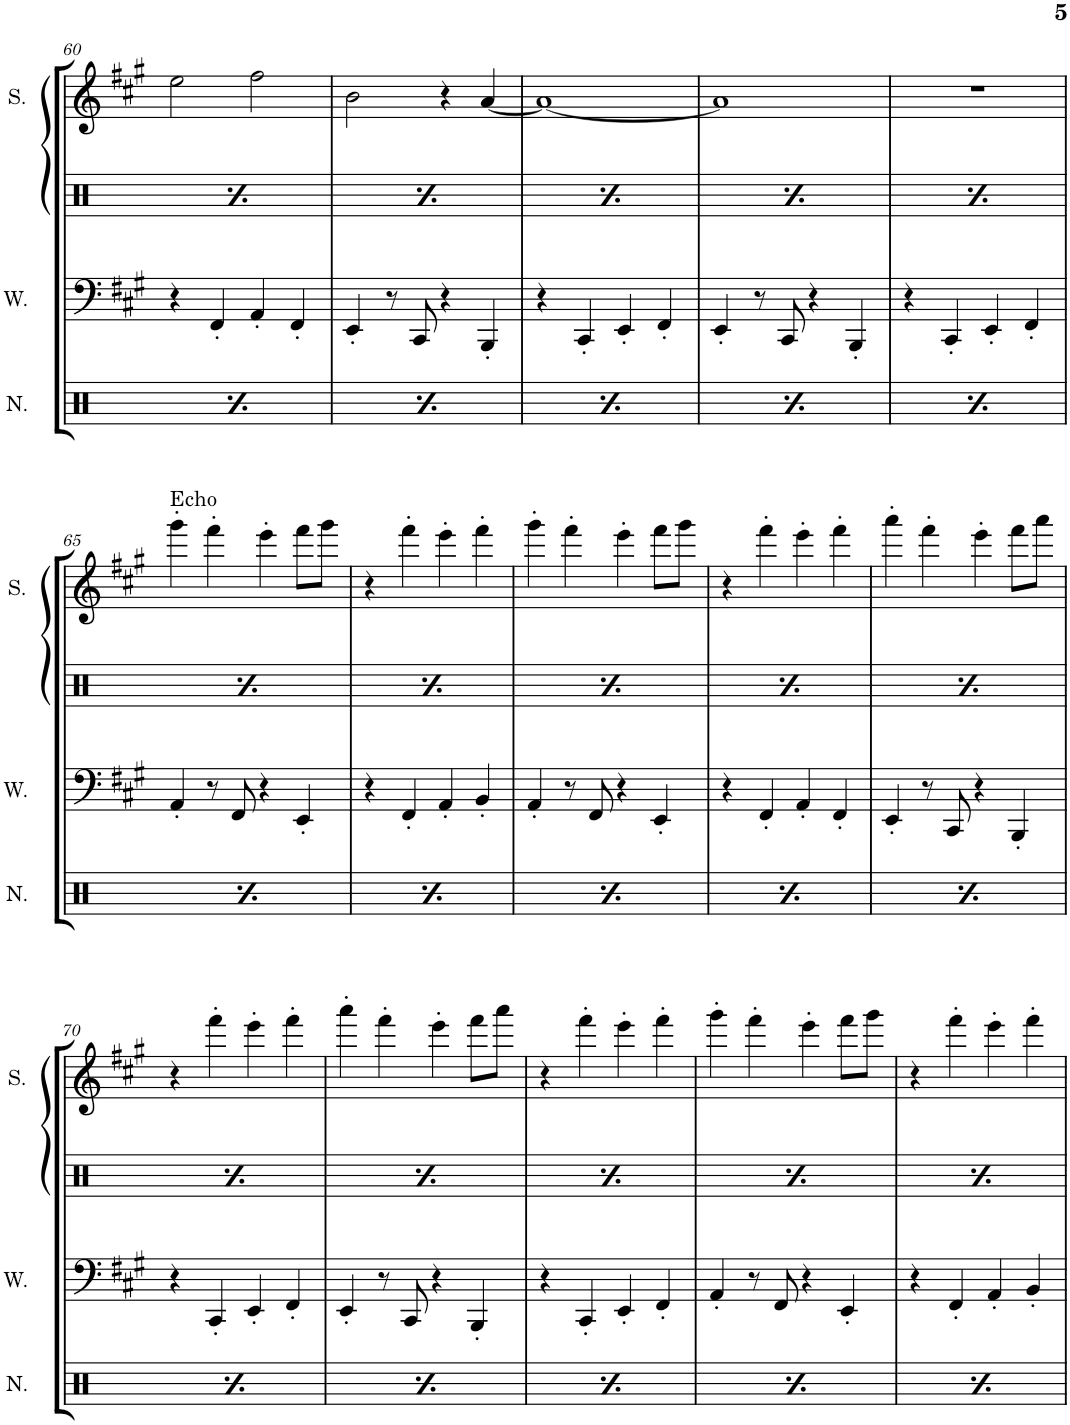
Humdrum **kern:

**kern	**kern	**kern	**kern	**kern	**kern
*part6	*part5	*part4	*part3	*part2	*part1
*staff6	*staff5	*staff4	*staff3	*staff2	*staff1
*I"Noise	*I"Saw Synthesizer	*I"Wave	*I"Drumset	*I"Square Synthesizer	*I"Square
*I'N.	*	*I'W.	*	*	*I'S.
!!LO:PB:g=z
*clefX	*clefF4	*clefF4	*clefX	*clefG2	*clefG2
*k[]	*k[f#c#g#]	*k[f#c#g#]	*k[]	*k[f#c#g#]	*k[f#c#g#]
*M2/2	*M2/2	*M2/2	*M2/2	*M2/2	*M2/2
*met(c|)	*met(c|)	*met(c|)	*met(c|)	*met(c|)	*met(c|)
=60	=60	=60	=60	=60	=60
8Rgg^/L	4r	4r	4Rf\	1r	2ee\
8Rgg/J	.	.	.	.	.
!LO:N:head=diamond	!	!	!	!	!
4Rdd/	8r	4FF#'/	4r	.	.
.	4FF#'	.	.	.	.
8Rgg^/L	.	4AA'/	4Rf\	.	2ff#\
8Rgg/J	4AA'	.	.	.	.
!LO:N:head=diamond	!	!	!	!	!
4Rdd/	.	4FF#'/	4r	.	.
.	8FF#	.	.	.	.
=61	=61	=61	=61	=61	=61
8Rgg^/L	8r	4EE'/	4Rf\	1r	2b\
8Rgg/J	4EE'	.	.	.	.
!LO:N:head=diamond	!	!	!	!	!
4Rdd/	.	8r	4r	.	.
.	8r	8CC#/	.	.	.
8Rgg^/L	8CC#	4r	4Rf\	.	4r
8Rgg/J	4r	.	.	.	.
!LO:N:head=diamond	!	!	!	!	!
4Rdd/	.	4BBB'/	4r	.	[4a/
.	8BBB	.	.	.	.
=62	=62	=62	=62	=62	=62
8Rgg^/L	4r	4r	4Rf\	1r	1a_
8Rgg/J	.	.	.	.	.
!LO:N:head=diamond	!	!	!	!	!
4Rdd/	8r	4CC#'/	4r	.	.
.	4CC#'	.	.	.	.
8Rgg^/L	.	4EE'/	4Rf\	.	.
8Rgg/J	4EE'	.	.	.	.
!LO:N:head=diamond	!	!	!	!	!
4Rdd/	.	4FF#'/	4r	.	.
.	8FF#	.	.	.	.
=63	=63	=63	=63	=63	=63
8Rgg^/L	8r	4EE'/	4Rf\	1r	1a]
8Rgg/J	4EE'	.	.	.	.
!LO:N:head=diamond	!	!	!	!	!
4Rdd/	.	8r	4r	.	.
.	8r	8CC#/	.	.	.
8Rgg^/L	8CC#	4r	4Rf\	.	.
8Rgg/J	4r	.	.	.	.
!LO:N:head=diamond	!	!	!	!	!
4Rdd/	.	4BBB'/	4r	.	.
.	8BBB	.	.	.	.
=64	=64	=64	=64	=64	=64
8Rgg^/L	4r	4r	4Rf\	1r	1r
8Rgg/J	.	.	.	.	.
!LO:N:head=diamond	!	!	!	!	!
4Rdd/	8r	4CC#'/	4r	.	.
.	4CC#'	.	.	.	.
8Rgg^/L	.	4EE'/	4Rf\	.	.
8Rgg/J	4EE'	.	.	.	.
!LO:N:head=diamond	!	!	!	!	!
4Rdd/	.	4FF#'/	4r	.	.
.	8FF#	.	.	.	.
!!LO:LB:g=z
=65	=65	=65	=65	=65	=65
!	!	!	!	!	!LO:TX:a:t=Echo
8Rgg^/L	8r	4AA'/	4Rf\	8r	4ggg#'\
8Rgg/J	4AA'	.	.	4ggg#'	.
!LO:N:head=diamond	!	!	!	!	!
4Rdd/	.	8r	4r	.	4fff#'\
.	8r	8FF#/	.	4fff#'	.
8Rgg^/L	8FF#	4r	4Rf\	.	4eee'\
8Rgg/J	4r	.	.	4eee'	.
!LO:N:head=diamond	!	!	!	!	!
4Rdd/	.	4EE'/	4r	.	8fff#\L
.	8EE	.	.	8fff#	8ggg#\J
=66	=66	=66	=66	=66	=66
8Rgg^/L	4r	4r	4Rf\	8ggg#	4r
8Rgg/J	.	.	.	4r	.
!LO:N:head=diamond	!	!	!	!	!
4Rdd/	8r	4FF#'/	4r	.	4fff#'\
.	4FF#'	.	.	4fff#'	.
8Rgg^/L	.	4AA'/	4Rf\	.	4eee'\
8Rgg/J	4AA'	.	.	4eee'	.
!LO:N:head=diamond	!	!	!	!	!
4Rdd/	.	4BB'/	4r	.	4fff#'\
.	8BB	.	.	8fff#	.
=67	=67	=67	=67	=67	=67
8Rgg^/L	8r	4AA'/	4Rf\	8r	4ggg#'\
8Rgg/J	4AA'	.	.	4ggg#'	.
!LO:N:head=diamond	!	!	!	!	!
4Rdd/	.	8r	4r	.	4fff#'\
.	8r	8FF#/	.	4fff#'	.
8Rgg^/L	8FF#	4r	4Rf\	.	4eee'\
8Rgg/J	4r	.	.	4eee'	.
!LO:N:head=diamond	!	!	!	!	!
4Rdd/	.	4EE'/	4r	.	8fff#\L
.	8EE	.	.	8fff#	8ggg#\J
=68	=68	=68	=68	=68	=68
8Rgg^/L	4r	4r	4Rf\	8ggg#	4r
8Rgg/J	.	.	.	4r	.
!LO:N:head=diamond	!	!	!	!	!
4Rdd/	8r	4FF#'/	4r	.	4fff#'\
.	4FF#'	.	.	4fff#'	.
8Rgg^/L	.	4AA'/	4Rf\	.	4eee'\
8Rgg/J	4AA'	.	.	4eee'	.
!LO:N:head=diamond	!	!	!	!	!
4Rdd/	.	4FF#'/	4r	.	4fff#'\
.	8FF#	.	.	8fff#	.
=69	=69	=69	=69	=69	=69
8Rgg^/L	8r	4EE'/	4Rf\	8r	4aaa'\
8Rgg/J	4EE'	.	.	4aaa'	.
!LO:N:head=diamond	!	!	!	!	!
4Rdd/	.	8r	4r	.	4fff#'\
.	8r	8CC#/	.	4fff#'	.
8Rgg^/L	8CC#	4r	4Rf\	.	4eee'\
8Rgg/J	4r	.	.	4eee'	.
!LO:N:head=diamond	!	!	!	!	!
4Rdd/	.	4BBB'/	4r	.	8fff#\L
.	8BBB	.	.	8fff#	8aaa\J
!!LO:LB:g=z
=70	=70	=70	=70	=70	=70
8Rgg^/L	4r	4r	4Rf\	8aaa	4r
8Rgg/J	.	.	.	4r	.
!LO:N:head=diamond	!	!	!	!	!
4Rdd/	8r	4CC#'/	4r	.	4fff#'\
.	4CC#'	.	.	4fff#'	.
8Rgg^/L	.	4EE'/	4Rf\	.	4eee'\
8Rgg/J	4EE'	.	.	4eee'	.
!LO:N:head=diamond	!	!	!	!	!
4Rdd/	.	4FF#'/	4r	.	4fff#'\
.	8FF#	.	.	8fff#	.
=71	=71	=71	=71	=71	=71
8Rgg^/L	8r	4EE'/	4Rf\	8r	4aaa'\
8Rgg/J	4EE'	.	.	4aaa'	.
!LO:N:head=diamond	!	!	!	!	!
4Rdd/	.	8r	4r	.	4fff#'\
.	8r	8CC#/	.	4fff#'	.
8Rgg^/L	8CC#	4r	4Rf\	.	4eee'\
8Rgg/J	4r	.	.	4eee'	.
!LO:N:head=diamond	!	!	!	!	!
4Rdd/	.	4BBB'/	4r	.	8fff#\L
.	8BBB	.	.	8fff#	8aaa\J
=72	=72	=72	=72	=72	=72
8Rgg^/L	4r	4r	4Rf\	8aaa	4r
8Rgg/J	.	.	.	4r	.
!LO:N:head=diamond	!	!	!	!	!
4Rdd/	8r	4CC#'/	4r	.	4fff#'\
.	4CC#'	.	.	4fff#'	.
8Rgg^/L	.	4EE'/	4Rf\	.	4eee'\
8Rgg/J	4EE'	.	.	4eee'	.
!LO:N:head=diamond	!	!	!	!	!
4Rdd/	.	4FF#'/	4r	.	4fff#'\
.	8FF#	.	.	8fff#	.
=73	=73	=73	=73	=73	=73
8Rgg^/L	8r	4AA'/	4Rf\	8r	4ggg#'\
8Rgg/J	4AA'	.	.	4ggg#'	.
!LO:N:head=diamond	!	!	!	!	!
4Rdd/	.	8r	4r	.	4fff#'\
.	8r	8FF#/	.	4fff#'	.
8Rgg^/L	8FF#	4r	4Rf\	.	4eee'\
8Rgg/J	4r	.	.	4eee'	.
!LO:N:head=diamond	!	!	!	!	!
4Rdd/	.	4EE'/	4r	.	8fff#\L
.	8EE	.	.	8fff#	8ggg#\J
=74	=74	=74	=74	=74	=74
8Rgg^/L	4r	4r	4Rf\	8ggg#	4r
8Rgg/J	.	.	.	4r	.
!LO:N:head=diamond	!	!	!	!	!
4Rdd/	8r	4FF#'/	4r	.	4fff#'\
.	4FF#'	.	.	4fff#'	.
8Rgg^/L	.	4AA'/	4Rf\	.	4eee'\
8Rgg/J	4AA'	.	.	4eee'	.
!LO:N:head=diamond	!	!	!	!	!
4Rdd/	.	4BB'/	4r	.	4fff#'\
.	8BB	.	.	8fff#	.
=	=	=	=	=	=
*-	*-	*-	*-	*-	*-
